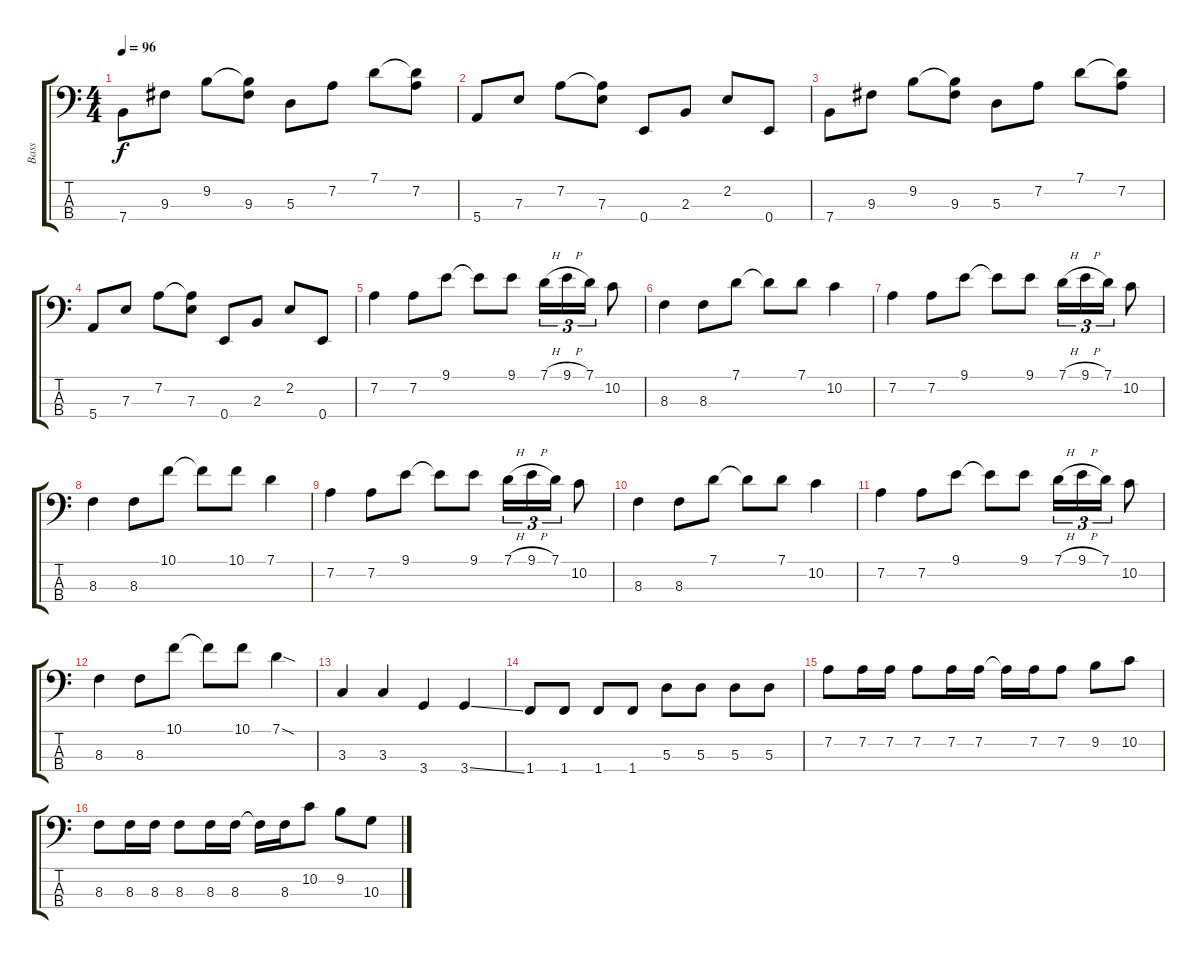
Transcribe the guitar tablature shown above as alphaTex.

\track ("Bass" "Bass") {instrument electricbassfinger}
\staff {score tabs}
\tuning (G2 D2 A1 E1) {hide}
\ts (4 4)
\tempo 96
\clef f4
\ks c
7.4.8{dy f} 9.3.8 9.2.8 (9.2{t} 9.3).8 5.3.8 7.2.8 7.1.8 (7.1{t} 7.2).8 |
5.4.8 7.3.8 7.2.8 (7.2{t} 7.3).8 0.4.8 2.3.8 2.2.8 0.4.8 |
7.4.8 9.3.8 9.2.8 (9.2{t} 9.3).8 5.3.8 7.2.8 7.1.8 (7.1{t} 7.2).8 |
5.4.8 7.3.8 7.2.8 (7.2{t} 7.3).8 0.4.8 2.3.8 2.2.8 0.4.8 |
7.2.4 7.2.8 9.1.8 9.1{t}.8 9.1.8 7.1{h}.16{tu (3 2)} 9.1{h}.16{tu (3 2)} 7.1.16{tu (3 2)} 10.2.8 |
8.3.4 8.3.8 7.1.8 7.1{t}.8 7.1.8 10.2.4 |
7.2.4 7.2.8 9.1.8 9.1{t}.8 9.1.8 7.1{h}.16{tu (3 2)} 9.1{h}.16{tu (3 2)} 7.1.16{tu (3 2)} 10.2.8 |
8.3.4 8.3.8 10.1.8 10.1{t}.8 10.1.8 7.1.4 |
7.2.4 7.2.8 9.1.8 9.1{t}.8 9.1.8 7.1{h}.16{tu (3 2)} 9.1{h}.16{tu (3 2)} 7.1.16{tu (3 2)} 10.2.8 |
8.3.4 8.3.8 7.1.8 7.1{t}.8 7.1.8 10.2.4 |
7.2.4 7.2.8 9.1.8 9.1{t}.8 9.1.8 7.1{h}.16{tu (3 2)} 9.1{h}.16{tu (3 2)} 7.1.16{tu (3 2)} 10.2.8 |
8.3.4 8.3.8 10.1.8 10.1{t}.8 10.1.8 7.1{sod}.4 |
3.3.4 3.3.4 3.4.4 3.4{ss}.4 |
1.4.8 1.4.8 1.4.8 1.4.8 5.3.8 5.3.8 5.3.8 5.3.8 |
7.2.8 7.2.16 7.2.16 7.2.8 7.2.16 7.2.16 7.2{t}.16 7.2.16 7.2.8 9.2.8 10.2.8 |
8.3.8 8.3.16 8.3.16 8.3.8 8.3.16 8.3.16 8.3{t}.16 8.3.16 10.2.8 9.2.8 10.3.8
